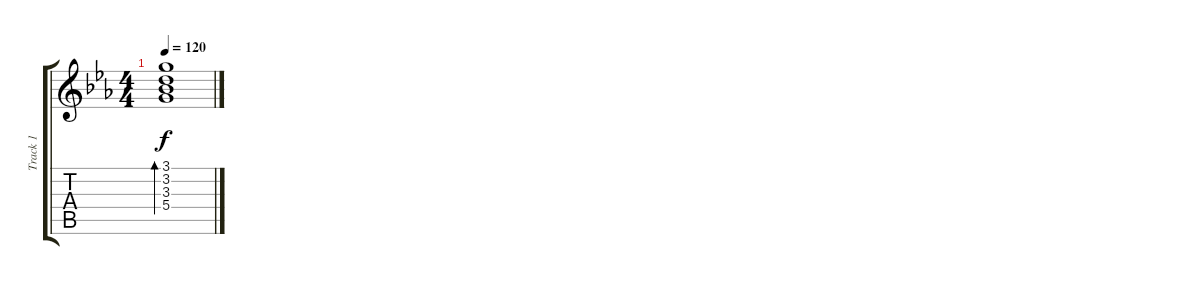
\track ("Track 1" "Track 1") {instrument acousticguitarsteel}
\staff {score tabs}
\tuning (E4 B3 G3 D3 A2 D2) {hide}
\ts (4 4)
\tempo 120
\clef g2
\ks eb
(3.1 3.2 3.3 5.4).1{bd 60 dy f}
